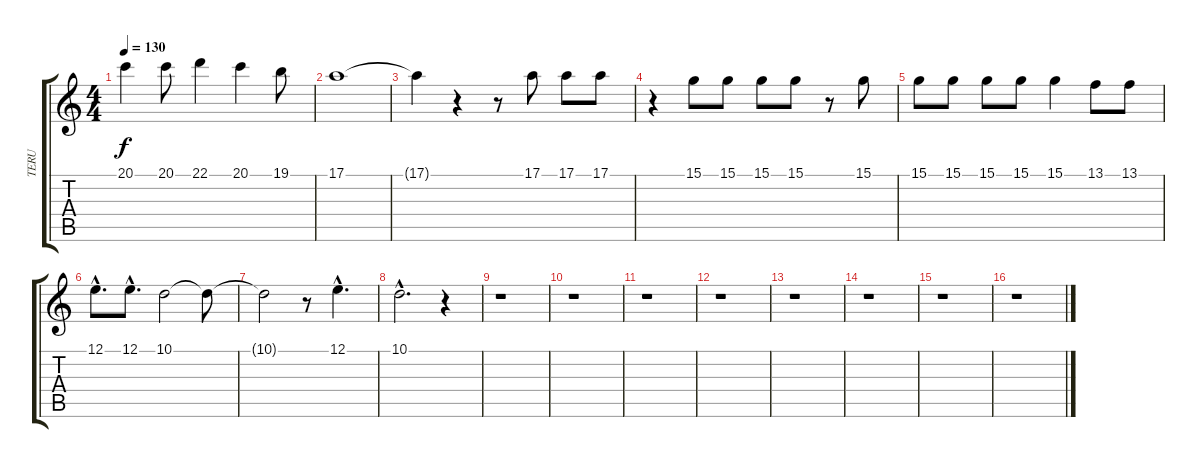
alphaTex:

\track ("TERU" "TERU") {instrument lead1square}
\staff {score tabs}
\tuning (E4 B3 G3 D3 A2 E2) {hide}
\ts (4 4)
\tempo 130
\clef g2
\ks c
20.1.4{dy f} 20.1.8 22.1.4 20.1.4 19.1.8 |
17.1.1 |
17.1{t}.4 r.4 r.8 17.1.8 17.1.8 17.1.8 |
r.4 15.1.8 15.1.8 15.1.8 15.1.8 r.8 15.1.8 |
15.1.8 15.1.8 15.1.8 15.1.8 15.1.4 13.1.8 13.1.8 |
12.1{hac}.8{d} 12.1{hac}.8{d} 10.1.2 10.1{t}.8 |
10.1{t}.2 r.8 12.1{hac}.4{d} |
10.1{hac}.2{d} r.4 |
r.1 |
r.1 |
r.1 |
r.1 |
r.1 |
r.1 |
r.1 |
r.1
